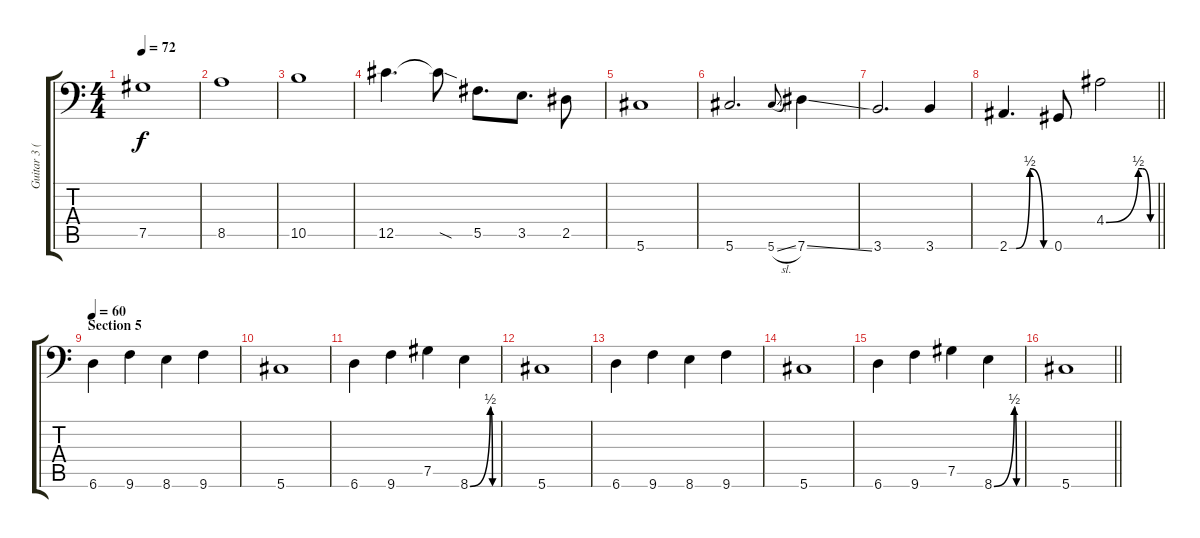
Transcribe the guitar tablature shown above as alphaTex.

\track ("Guitar 3 (Distortion)" "Guitar 3 (") {instrument distortionguitar}
\staff {score tabs}
\tuning (Ab3 Eb3 B2 Gb2 Db2 Ab1) {hide}
\ts (4 4)
\tempo 72
\clef f4
\ks c
7.5.1{dy f} |
8.5.1 |
10.5.1 |
12.5.4{d} 12.5{sod t}.8 5.5.8{d} 3.5.8{d} 2.5.8 |
5.6.1 |
5.6.2{d} 5.6{sl}.8{gr onbeat} 7.6{ss}.4 |
3.6.2{d} 3.6.4 |
\barLineRight lightlight
2.6{be (custom 0 0 10 0 30 2 50 0 60 0)}.4{d} 0.6.8 4.4{be (custom 0 0 40 2 45 2 55 0 60 0)}.2 |
\section ("" "Section 5")
\tempo 60
6.6.4 9.6.4 8.6.4 9.6.4 |
5.6.1 |
6.6.4 9.6.4 7.5.4 8.6{be (custom 0 0 45 2 50 0 60 0)}.4 |
5.6.1 |
6.6.4 9.6.4 8.6.4 9.6.4 |
5.6.1 |
6.6.4 9.6.4 7.5.4 8.6{be (custom 0 0 45 2 50 0 60 0)}.4 |
\barLineRight lightlight
5.6.1
